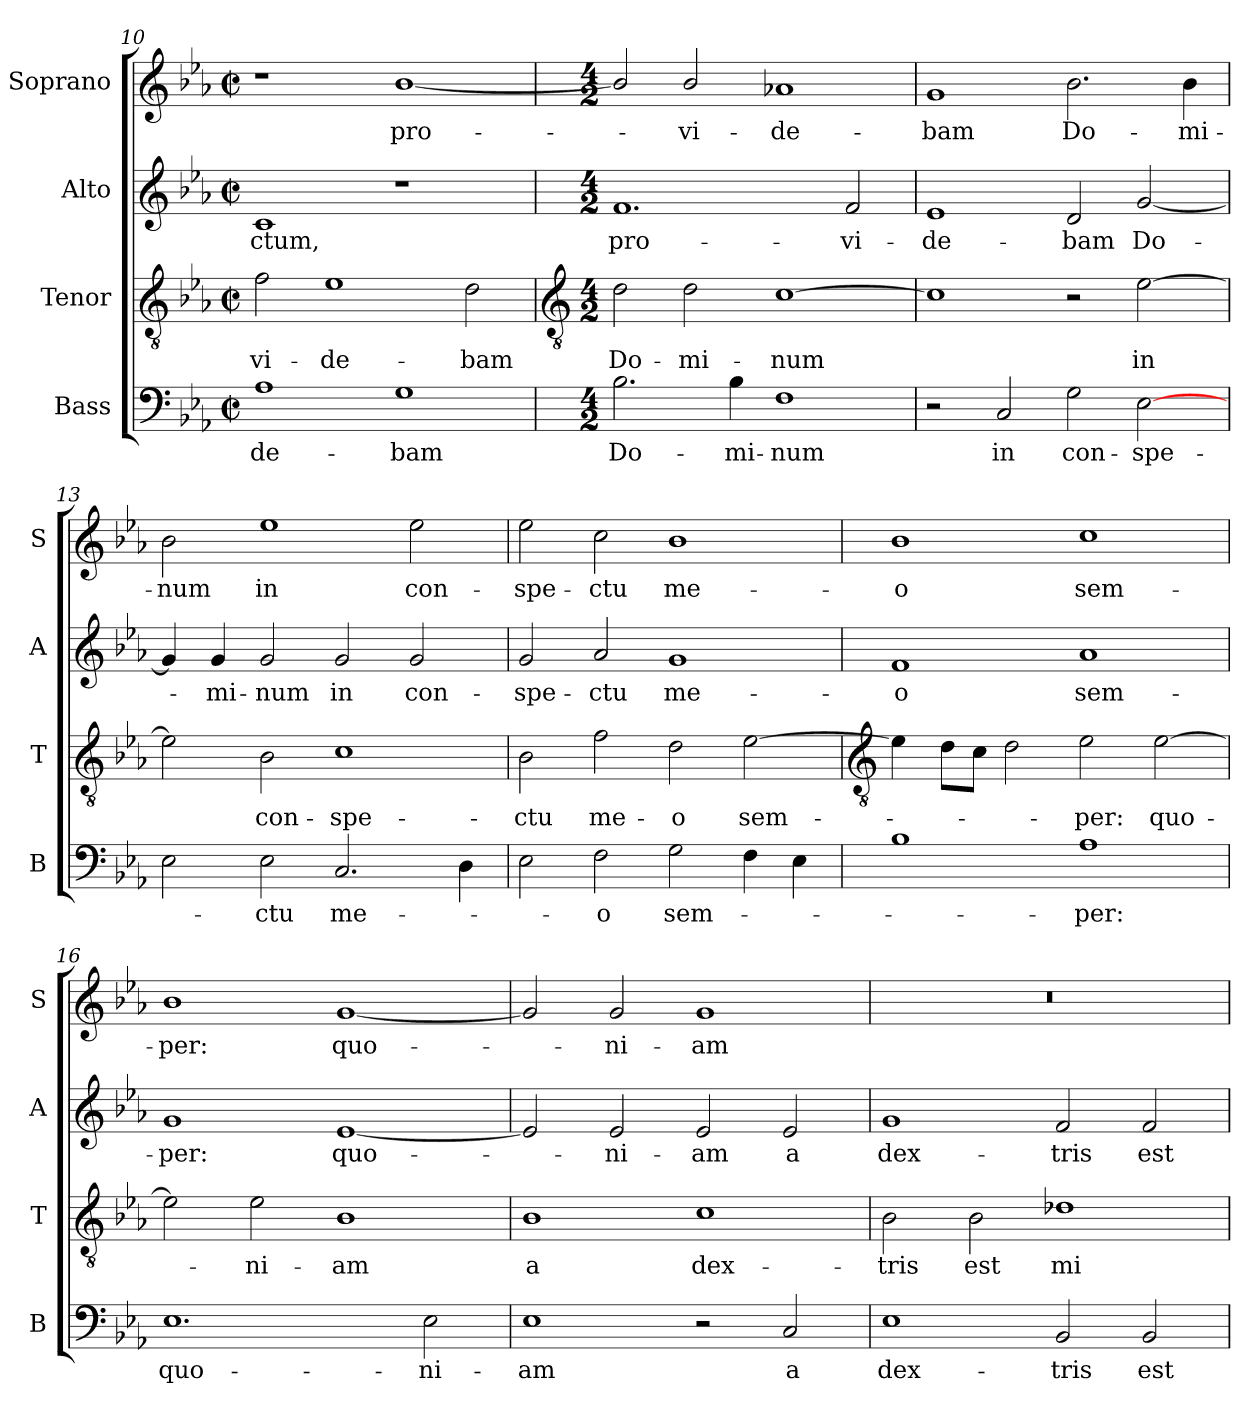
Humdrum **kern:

**kern	**text	**kern	**text	**kern	**text	**kern	**text
*part4	*part4	*part3	*part3	*part2	*part2	*part1	*part1
*staff4	*staff4	*staff3	*staff3	*staff2	*staff2	*staff1	*staff1
*I"Bass	*	*I"Tenor	*	*I"Alto	*	*I"Soprano	*
*I'B	*	*I'T	*	*I'A	*	*I'S	*
*clefF4	*	*clefGv2	*	*clefG2	*	*clefG2	*
*k[b-e-a-]	*	*k[b-e-a-]	*	*k[b-e-a-]	*	*k[b-e-a-]	*
*E-:	*	*E-:	*	*E-:	*	*E-:	*
*M4/2	*	*M4/2	*	*M4/2	*	*M4/2	*
*met(c|)	*	*met(c|)	*	*met(c|)	*	*met(c|)	*
=10	=10	=10	=10	=10	=10	=10	=10
!	!LO:LY:b	!	!LO:LY:b	!	!LO:LY:b	!	!
1A-	-de-	2f	-vi-	1c	-ctum,	1r	.
!	!	!	!LO:LY:b	!	!	!	!
.	.	1e-	-de-	.	.	.	.
!	!LO:LY:b	!	!	!	!	!	!LO:LY:b
1G	-bam	.	.	1r	.	[1b-/	pro-
!	!	!	!LO:LY:b	!	!	!	!
.	.	2d	-bam	.	.	.	.
!!LO:LB:g=z
=11	=11	=11	=11	=11	=11	=11	=11
*	*	*clefGv2	*	*	*	*	*
*M4/2	*	*M4/2	*	*M4/2	*	*M4/2	*
!	!LO:LY:b	!	!LO:LY:b	!	!LO:LY:b	!	!
2.B-	Do-	2d	Do-	1.f	pro-	2b-/]	.
!	!	!	!LO:LY:b	!	!	!	!LO:LY:b
.	.	2d	-mi-	.	.	2b-/	vi-
!	!LO:LY:b	!	!	!	!	!	!
4B-	-mi-	.	.	.	.	.	.
!	!LO:LY:b	!	!LO:LY:b	!	!	!	!LO:LY:b
1F	-num	[1c	-num	.	.	1a-X	-de-
!	!	!	!	!	!LO:LY:b	!	!
.	.	.	.	2f	-vi-	.	.
=12	=12	=12	=12	=12	=12	=12	=12
!	!	!	!	!	!LO:LY:b	!	!LO:LY:b
2r	.	1c]	.	1e-	-de-	1g	-bam
!	!LO:LY:b	!	!	!	!	!	!
2C	in	.	.	.	.	.	.
!	!LO:LY:b	!	!	!	!LO:LY:b	!	!LO:LY:b
2G	con-	2r	.	2d	-bam	2.b-	Do-
!	!LO:LY:b	!	!LO:LY:b	!	!LO:LY:b	!	!
[2E-	-spe-	[2e-	in	[2g	Do-	.	.
!	!	!	!	!	!	!	!LO:LY:b
.	.	.	.	.	.	4b-	-mi-
=13	=13	=13	=13	=13	=13	=13	=13
!	!	!	!	!	!	!	!LO:LY:b
2E-	.	2e-]	.	4g]	.	2b-	-num
!	!	!	!	!	!LO:LY:b	!	!
.	.	.	.	4g	mi-	.	.
!	!LO:LY:b	!	!LO:LY:b	!	!LO:LY:b	!	!LO:LY:b
2E-	ctu	2B-	con-	2g	-num	1ee-	in
!	!LO:LY:b	!	!LO:LY:b	!	!LO:LY:b	!	!
2.C	me-	1c	-spe-	2g	in	.	.
!	!	!	!	!	!LO:LY:b	!	!LO:LY:b
.	.	.	.	2g	con-	2ee-	con-
4D	.	.	.	.	.	.	.
=14	=14	=14	=14	=14	=14	=14	=14
!	!	!	!LO:LY:b	!	!LO:LY:b	!	!LO:LY:b
2E-	.	2B-	-ctu	2g	-spe-	2ee-	-spe-
!	!LO:LY:b	!	!LO:LY:b	!	!LO:LY:b	!	!LO:LY:b
2F	o	2f	me-	2a-	-ctu	2cc	-ctu
!	!LO:LY:b	!	!LO:LY:b	!	!LO:LY:b	!	!LO:LY:b
2G	sem-	2d	-o	1g	me-	1b-	me-
!	!	!	!LO:LY:b	!	!	!	!
4F	.	[2e-	sem-	.	.	.	.
4E-	.	.	.	.	.	.	.
!!LO:LB:g=z
=15	=15	=15	=15	=15	=15	=15	=15
*	*	*clefGv2	*	*	*	*	*
!	!	!	!	!	!LO:LY:b	!	!LO:LY:b
1B-	.	4e-]	.	1f	-o	1b-	-o
.	.	8dL	.	.	.	.	.
.	.	8cJ	.	.	.	.	.
.	.	2d	.	.	.	.	.
!	!LO:LY:b	!	!LO:LY:b	!	!LO:LY:b	!	!LO:LY:b
1A-	per:	2e-	per:	1a-	sem-	1cc	sem-
!	!	!	!LO:LY:b	!	!	!	!
.	.	[2e-	quo-	.	.	.	.
=16	=16	=16	=16	=16	=16	=16	=16
!	!LO:LY:b	!	!	!	!LO:LY:b	!	!LO:LY:b
1.E-	quo-	2e-]	.	1g	-per:	1b-	-per:
!	!	!	!LO:LY:b	!	!	!	!
.	.	2e-	ni-	.	.	.	.
!	!	!	!LO:LY:b	!	!LO:LY:b	!	!LO:LY:b
.	.	1B-	-am	[1e-	quo-	[1g	quo-
!	!LO:LY:b	!	!	!	!	!	!
2E-	-ni-	.	.	.	.	.	.
=17	=17	=17	=17	=17	=17	=17	=17
!	!LO:LY:b	!	!LO:LY:b	!	!	!	!
1E-	-am	1B-	a	2e-]	.	2g]	.
!	!	!	!	!	!LO:LY:b	!	!LO:LY:b
.	.	.	.	2e-	ni-	2g	ni-
!	!	!	!LO:LY:b	!	!LO:LY:b	!	!LO:LY:b
2r	.	1c	dex-	2e-	-am	1g	-am
!	!LO:LY:b	!	!	!	!LO:LY:b	!	!
2C	a	.	.	2e-	a	.	.
=18	=18	=18	=18	=18	=18	=18	=18
!	!LO:LY:b	!	!LO:LY:b	!	!LO:LY:b	!	!
1E-	dex-	2B-	-tris	1g	dex-	0r	.
!	!	!	!LO:LY:b	!	!	!	!
.	.	2B-	est	.	.	.	.
!	!LO:LY:b	!	!LO:LY:b	!	!LO:LY:b	!	!
2BB-	-tris	1d-X	mi-	2f	-tris	.	.
!	!LO:LY:b	!	!	!	!LO:LY:b	!	!
2BB-	est	.	.	2f	est	.	.
=	=	=	=	=	=	=	=
*-	*-	*-	*-	*-	*-	*-	*-
